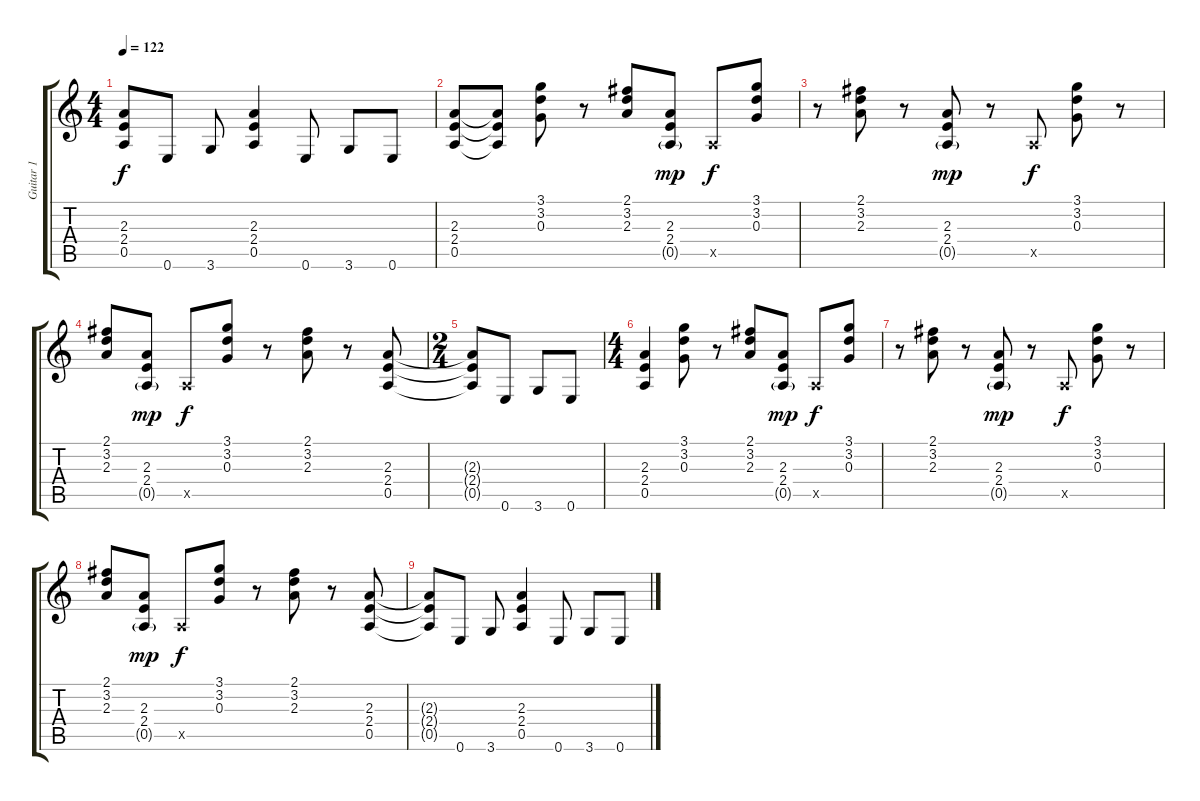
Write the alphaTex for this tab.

\track ("Guitar 1" "Guitar 1") {instrument overdrivenguitar}
\staff {score tabs}
\tuning (E4 B3 G3 D3 A2 E2) {hide}
\ts (4 4)
\tempo 122
\clef g2
\ks aminor
(2.3{t} 2.4{t} 0.5{t}).8{dy f} 0.6.8 3.6.8 (2.3 2.4 0.5).4 0.6.8 3.6.8 0.6.8 |
(2.3 2.4 0.5).8 (2.3{t} 2.4{t} 0.5{t}).8 (3.1 3.2 0.3).8 r.8 (2.1 3.2 2.3).8 (2.3 2.4 0.5{g}).8{dy mp} 0.5{x}.8{dy f} (3.1 3.2 0.3).8 |
r.8 (2.1 3.2 2.3).8 r.8 (2.3 2.4 0.5{g}).8{dy mp} r.8 0.5{x}.8{dy f} (3.1 3.2 0.3).8 r.8 |
(2.1 3.2 2.3).8 (2.3 2.4 0.5{g}).8{dy mp} 0.5{x}.8{dy f} (3.1 3.2 0.3).8 r.8 (2.1 3.2 2.3).8 r.8 (2.3 2.4 0.5).8 |
\ts (2 4)
(2.3{t} 2.4{t} 0.5{t}).8 0.6.8 3.6.8 0.6.8 |
\ts (4 4)
(2.3 2.4 0.5).4 (3.1 3.2 0.3).8 r.8 (2.1 3.2 2.3).8 (2.3 2.4 0.5{g}).8{dy mp} 0.5{x}.8{dy f} (3.1 3.2 0.3).8 |
r.8 (2.1 3.2 2.3).8 r.8 (2.3 2.4 0.5{g}).8{dy mp} r.8 0.5{x}.8{dy f} (3.1 3.2 0.3).8 r.8 |
(2.1 3.2 2.3).8 (2.3 2.4 0.5{g}).8{dy mp} 0.5{x}.8{dy f} (3.1 3.2 0.3).8 r.8 (2.1 3.2 2.3).8 r.8 (2.3 2.4 0.5).8 |
(2.3{t} 2.4{t} 0.5{t}).8 0.6.8 3.6.8 (2.3 2.4 0.5).4 0.6.8 3.6.8 0.6.8
